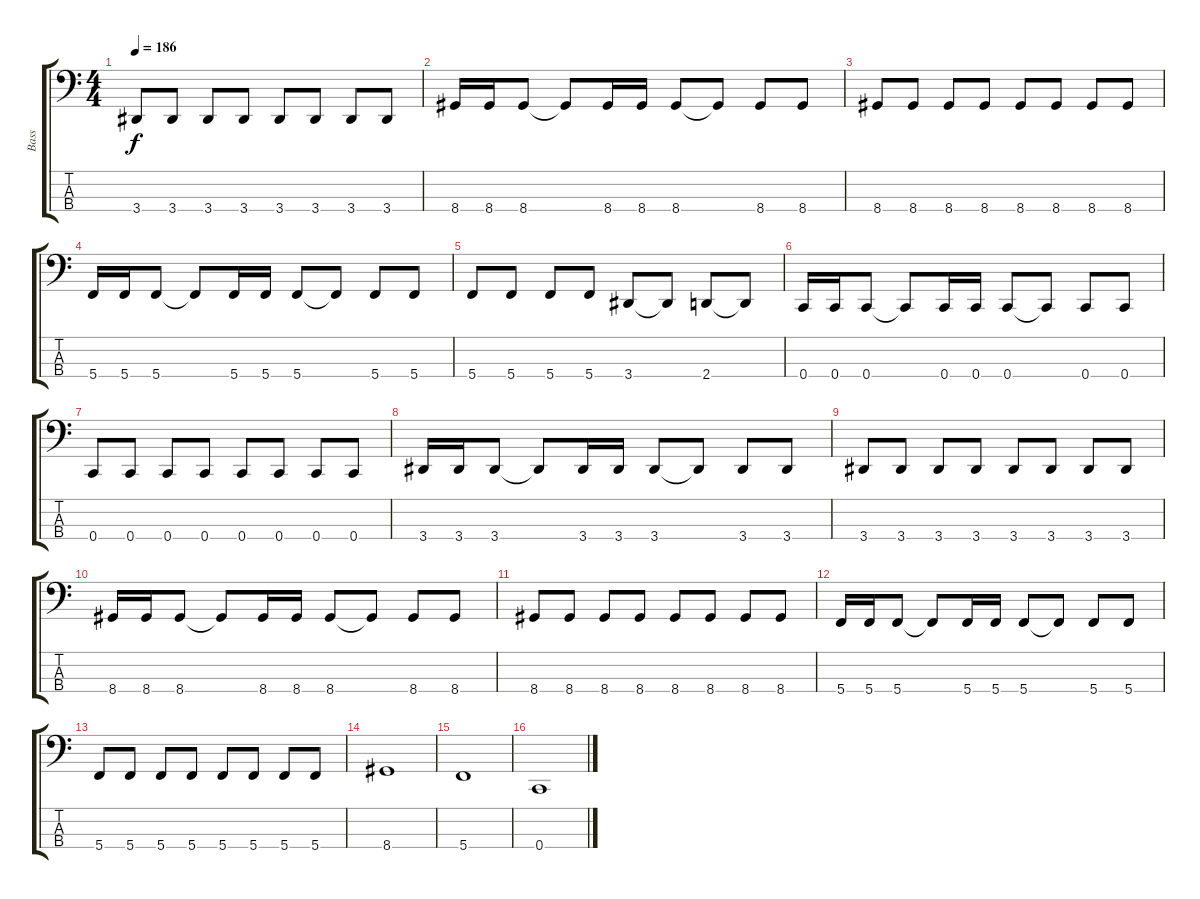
\track ("Bass" "Bass") {instrument electricbasspick bank 255}
\staff {score tabs}
\tuning (F2 C2 G1 C1) {hide}
\ts (4 4)
\tempo 186
\clef f4
\ks c
3.4.8{dy f} 3.4.8 3.4.8 3.4.8 3.4.8 3.4.8 3.4.8 3.4.8 |
8.4.16 8.4.16 8.4.8 8.4{t}.8 8.4.16 8.4.16 8.4.8 8.4{t}.8 8.4.8 8.4.8 |
8.4.8 8.4.8 8.4.8 8.4.8 8.4.8 8.4.8 8.4.8 8.4.8 |
5.4.16 5.4.16 5.4.8 5.4{t}.8 5.4.16 5.4.16 5.4.8 5.4{t}.8 5.4.8 5.4.8 |
5.4.8 5.4.8 5.4.8 5.4.8 3.4.8 3.4{t}.8 2.4.8 2.4{t}.8 |
0.4.16 0.4.16 0.4.8 0.4{t}.8 0.4.16 0.4.16 0.4.8 0.4{t}.8 0.4.8 0.4.8 |
0.4.8 0.4.8 0.4.8 0.4.8 0.4.8 0.4.8 0.4.8 0.4.8 |
3.4.16 3.4.16 3.4.8 3.4{t}.8 3.4.16 3.4.16 3.4.8 3.4{t}.8 3.4.8 3.4.8 |
3.4.8 3.4.8 3.4.8 3.4.8 3.4.8 3.4.8 3.4.8 3.4.8 |
8.4.16 8.4.16 8.4.8 8.4{t}.8 8.4.16 8.4.16 8.4.8 8.4{t}.8 8.4.8 8.4.8 |
8.4.8 8.4.8 8.4.8 8.4.8 8.4.8 8.4.8 8.4.8 8.4.8 |
5.4.16 5.4.16 5.4.8 5.4{t}.8 5.4.16 5.4.16 5.4.8 5.4{t}.8 5.4.8 5.4.8 |
5.4.8 5.4.8 5.4.8 5.4.8 5.4.8 5.4.8 5.4.8 5.4.8 |
8.4.1 |
5.4.1 |
0.4.1
